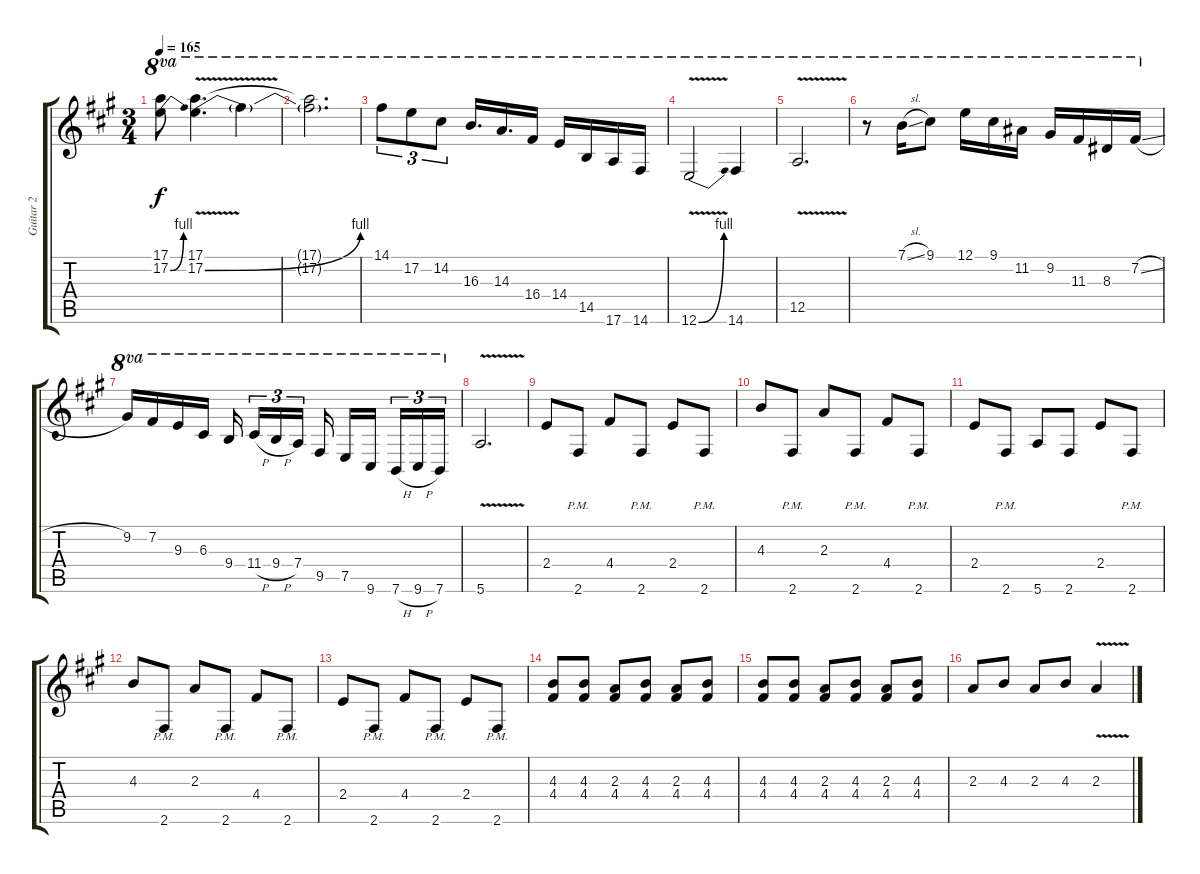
\track ("Guitar 2" "Guitar 2") {instrument overdrivenguitar}
\staff {score tabs}
\tuning (E4 B3 G3 D3 A2 E2) {hide}
\ts (3 4)
\tempo 165
\clef g2
\ks a
(17.1 17.2{be (bend 0 0 60 4)}).8{ot 8va dy f} (17.1 17.2{be (bend 0 0 60 4) v}).4{d ot 8va} 17.2{t}.4{ot 8va} |
(17.1{t} 17.2{t}).2{d ot 8va} |
14.1.8{tu (3 2) ot 8va} 17.2.8{tu (3 2) ot 8va} 14.2.8{tu (3 2) ot 8va} 16.3.16{d ot 8va} 14.3.16{d ot 8va} 16.4.16{ot 8va} 14.4.16{ot 8va} 14.5.16{ot 8va} 17.6.16{ot 8va} 14.6.16{ot 8va} |
12.6{be (bend 0 0 60 4) v}.2{ot 8va} 14.6.4{ot 8va} |
12.5{v}.2{d ot 8va} |
r.8{ot 8va} 7.1{sl}.16{ot 8va} 9.1.8{ot 8va} 12.1.16{ot 8va} 9.1.16{ot 8va} 11.2.16{ot 8va} 9.2.16{ot 8va} 11.3.16{ot 8va} 8.3.16{ot 8va} 7.2{sl}.16{ot 8va} |
9.2.16{ot 8va} 7.2.16{ot 8va} 9.3.16{ot 8va} 6.3.16{ot 8va} 9.4.16{ot 8va beam splitsecondary} 11.4{h}.16{tu (3 2) ot 8va} 9.4{h}.16{tu (3 2) ot 8va} 7.4.16{tu (3 2) ot 8va beam splitsecondary} 9.5.16{ot 8va} 7.5.16{ot 8va} 9.6.16{ot 8va beam splitsecondary} 7.6{h}.16{tu (3 2) ot 8va} 9.6{h}.16{tu (3 2) ot 8va} 7.6.16{tu (3 2) ot 8va} |
5.6{v}.2{d} |
2.4.8 2.6{pm}.8 4.4.8 2.6{pm}.8 2.4.8 2.6{pm}.8 |
4.3.8 2.6{pm}.8 2.3.8 2.6{pm}.8 4.4.8 2.6{pm}.8 |
2.4.8 2.6{pm}.8 5.6.8 2.6.8 2.4.8 2.6{pm}.8 |
4.3.8 2.6{pm}.8 2.3.8 2.6{pm}.8 4.4.8 2.6{pm}.8 |
2.4.8 2.6{pm}.8 4.4.8 2.6{pm}.8 2.4.8 2.6{pm}.8 |
(4.3 4.4).8 (4.3 4.4).8 (2.3 4.4).8 (4.3 4.4).8 (2.3 4.4).8 (4.3 4.4).8 |
(4.3 4.4).8 (4.3 4.4).8 (2.3 4.4).8 (4.3 4.4).8 (2.3 4.4).8 (4.3 4.4).8 |
2.3.8 4.3.8 2.3.8 4.3.8 2.3{v}.4
